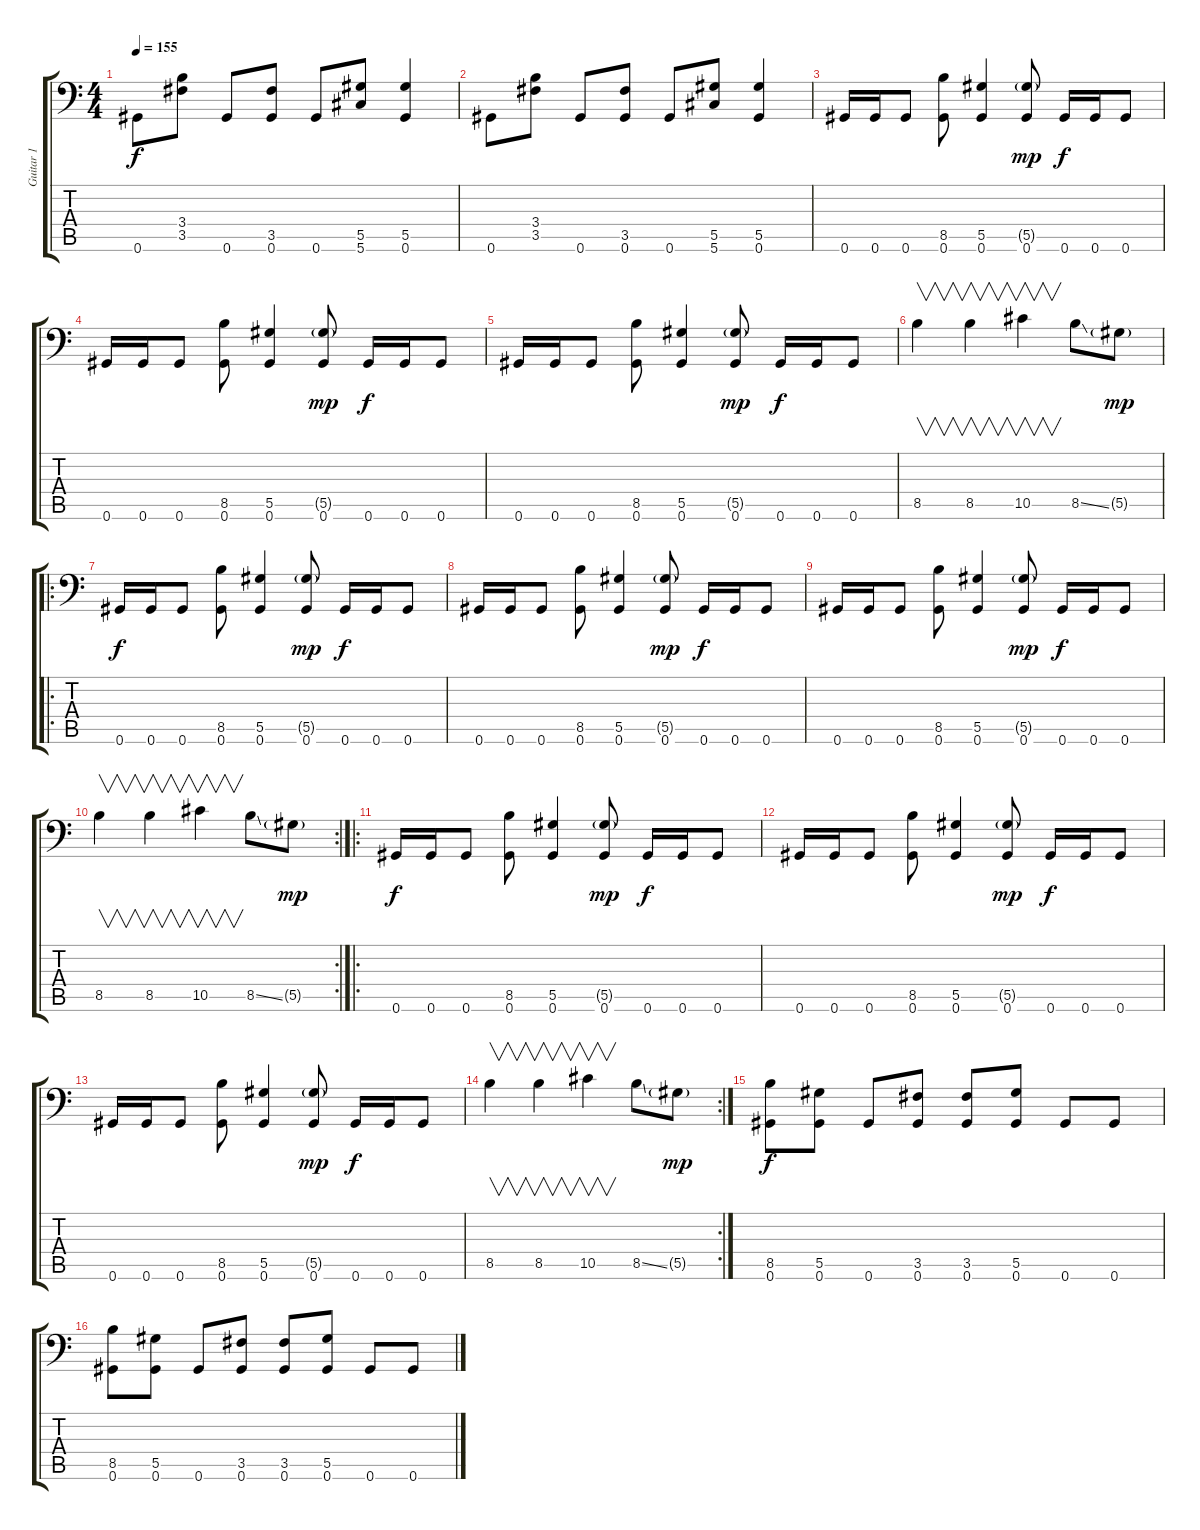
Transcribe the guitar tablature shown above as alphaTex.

\track ("Guitar 1" "Guitar 1") {instrument overdrivenguitar}
\staff {score tabs}
\tuning (Bb3 F3 Db3 Ab2 Eb2 Ab1) {hide}
\ts (4 4)
\tempo 155
\clef f4
\ks c
0.6.8{dy f} (3.4 3.5).8 0.6.8 (3.5 0.6).8 0.6.8 (5.5 5.6).8 (5.5 0.6).4 |
0.6.8 (3.4 3.5).8 0.6.8 (3.5 0.6).8 0.6.8 (5.5 5.6).8 (5.5 0.6).4 |
0.6.16 0.6.16 0.6.8 (8.5 0.6).8 (5.5 0.6).4 (5.5{g} 0.6).8{dy mp} 0.6.16{dy f} 0.6.16 0.6.8 |
0.6.16 0.6.16 0.6.8 (8.5 0.6).8 (5.5 0.6).4 (5.5{g} 0.6).8{dy mp} 0.6.16{dy f} 0.6.16 0.6.8 |
0.6.16 0.6.16 0.6.8 (8.5 0.6).8 (5.5 0.6).4 (5.5{g} 0.6).8{dy mp} 0.6.16{dy f} 0.6.16 0.6.8 |
8.5.4{v} 8.5.4{v} 10.5.4{v} 8.5{ss}.8 5.5{g}.8{dy mp} |
\ro
0.6.16{dy f} 0.6.16 0.6.8 (8.5 0.6).8 (5.5 0.6).4 (5.5{g} 0.6).8{dy mp} 0.6.16{dy f} 0.6.16 0.6.8 |
0.6.16 0.6.16 0.6.8 (8.5 0.6).8 (5.5 0.6).4 (5.5{g} 0.6).8{dy mp} 0.6.16{dy f} 0.6.16 0.6.8 |
0.6.16 0.6.16 0.6.8 (8.5 0.6).8 (5.5 0.6).4 (5.5{g} 0.6).8{dy mp} 0.6.16{dy f} 0.6.16 0.6.8 |
\rc 2
8.5.4{v} 8.5.4{v} 10.5.4{v} 8.5{ss}.8 5.5{g}.8{dy mp} |
\ro
0.6.16{dy f} 0.6.16 0.6.8 (8.5 0.6).8 (5.5 0.6).4 (5.5{g} 0.6).8{dy mp} 0.6.16{dy f} 0.6.16 0.6.8 |
0.6.16 0.6.16 0.6.8 (8.5 0.6).8 (5.5 0.6).4 (5.5{g} 0.6).8{dy mp} 0.6.16{dy f} 0.6.16 0.6.8 |
0.6.16 0.6.16 0.6.8 (8.5 0.6).8 (5.5 0.6).4 (5.5{g} 0.6).8{dy mp} 0.6.16{dy f} 0.6.16 0.6.8 |
\rc 2
8.5.4{v} 8.5.4{v} 10.5.4{v} 8.5{ss}.8 5.5{g}.8{dy mp} |
(8.5 0.6).8{dy f} (5.5 0.6).8 0.6.8 (3.5 0.6).8 (3.5 0.6).8 (5.5 0.6).8 0.6.8 0.6.8 |
(8.5 0.6).8 (5.5 0.6).8 0.6.8 (3.5 0.6).8 (3.5 0.6).8 (5.5 0.6).8 0.6.8 0.6.8
